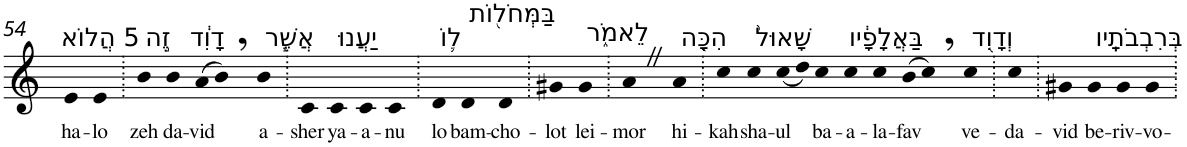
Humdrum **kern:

**kern	**text
*part1	*part1
*staff1	*staff1
*I"Piano	*
*I'Pno	*
!!LO:PB:g=z
*clefG2	*
*k[]	*
=54	=54
!LO:TX:a:t=5 הֲלוֹא	!
!	!LO:LY:b
4e	ha-
!	!LO:LY:b
4e	-lo
=55.	=55.
!LO:TX:a:t=זֶ֣ה	!
!	!LO:LY:b
4b	zeh
!LO:TX:a:t=דָוִ֔ד	!
!	!LO:LY:b
4b	da-
!	!LO:LY:b
(>8a	-vid
8b,)	.
!LO:TX:a:t=אֲשֶׁ֧ר	!
!	!LO:LY:b
4b	a-
=56.	=56.
!	!LO:LY:b
4c	-sher
!LO:TX:a:t=יַעֲנוּ	!
!	!LO:LY:b
4c	ya-
!	!LO:LY:b
4c	-a-
!	!LO:LY:b
4c	-nu
=57.	=57.
!LO:TX:a:t=ל֛וֹ	!
!	!LO:LY:b
4d	lo
!LO:TX:a:t=בַּמְּחֹל֖וֹת	!
!	!LO:LY:b
4d	bam-
!	!LO:LY:b
4d	-cho-
=58.	=58.
!	!LO:LY:b
4g#X	-lot
!LO:TX:a:t=לֵאמֹ֑ר	!
!	!LO:LY:b
4g#	lei-
=59.	=59.
!	!LO:LY:b
4aZ	-mor
!LO:TX:a:t=הִכָּ֤ה	!
!	!LO:LY:b
4a	hi-
=60.	=60.
!	!LO:LY:b
4cc	-kah
!LO:TX:a:t=שָׁאוּל֙	!
!	!LO:LY:b
4cc	sha-
!	!LO:LY:b
(<8cc	-ul
8dd)	.
!LO:TX:a:t=בַּאֲלָפָ֔יו	!
!	!LO:LY:b
4cc	ba-
!	!LO:LY:b
4cc	-a-
!	!LO:LY:b
4cc	-la-
!	!LO:LY:b
(>8b	-fav
8cc,)	.
!LO:TX:a:t=וְדָוִ֖ד	!
!	!LO:LY:b
4cc	ve-
=61.	=61.
!	!LO:LY:b
4cc	-da-
=62.	=62.
!	!LO:LY:b
4g#X	-vid
!LO:TX:a:t=בְּרִבְבֹתָֽיו	!
!	!LO:LY:b
4g#	be-
!	!LO:LY:b
4g#	-riv-
!	!LO:LY:b
4g#	-vo-
=.	=.
*-	*-
